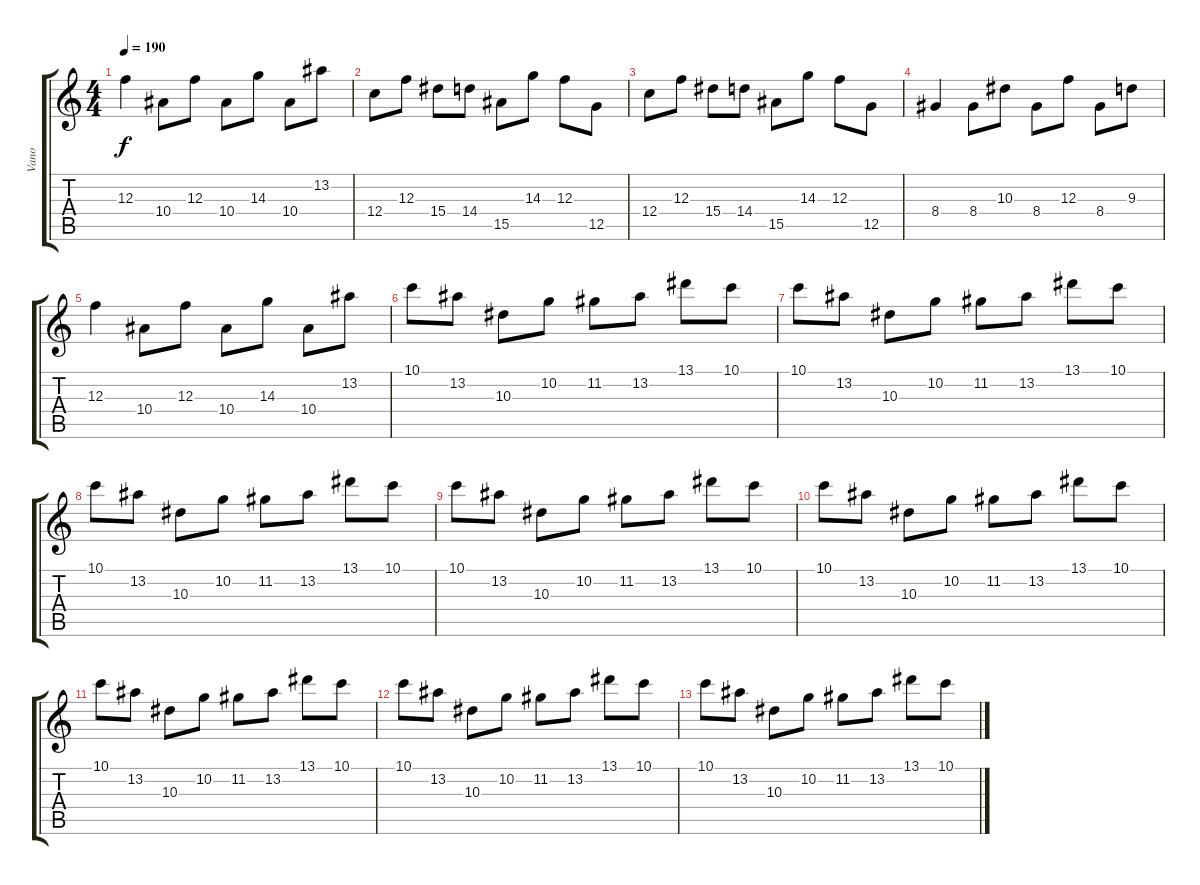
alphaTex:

\track ("Vano" "Vano") {instrument distortionguitar}
\staff {score tabs}
\tuning (D4 A3 F3 C3 G2 C2) {hide}
\ts (4 4)
\tempo 190
\clef g2
\ks c
12.3.4{dy f} 10.4.8 12.3.8 10.4.8 14.3.8 10.4.8 13.2.8 |
12.4.8 12.3.8 15.4.8 14.4.8 15.5.8 14.3.8 12.3.8 12.5.8 |
12.4.8 12.3.8 15.4.8 14.4.8 15.5.8 14.3.8 12.3.8 12.5.8 |
8.4.4 8.4.8 10.3.8 8.4.8 12.3.8 8.4.8 9.3.8 |
12.3.4 10.4.8 12.3.8 10.4.8 14.3.8 10.4.8 13.2.8 |
10.1.8 13.2.8 10.3.8 10.2.8 11.2.8 13.2.8 13.1.8 10.1.8 |
10.1.8 13.2.8 10.3.8 10.2.8 11.2.8 13.2.8 13.1.8 10.1.8 |
10.1.8 13.2.8 10.3.8 10.2.8 11.2.8 13.2.8 13.1.8 10.1.8 |
10.1.8 13.2.8 10.3.8 10.2.8 11.2.8 13.2.8 13.1.8 10.1.8 |
10.1.8{volume 0} 13.2.8 10.3.8 10.2.8 11.2.8 13.2.8 13.1.8 10.1.8 |
10.1.8 13.2.8 10.3.8 10.2.8 11.2.8 13.2.8 13.1.8 10.1.8 |
10.1.8 13.2.8 10.3.8 10.2.8 11.2.8 13.2.8 13.1.8 10.1.8 |
10.1.8 13.2.8 10.3.8 10.2.8 11.2.8 13.2.8 13.1.8 10.1.8
